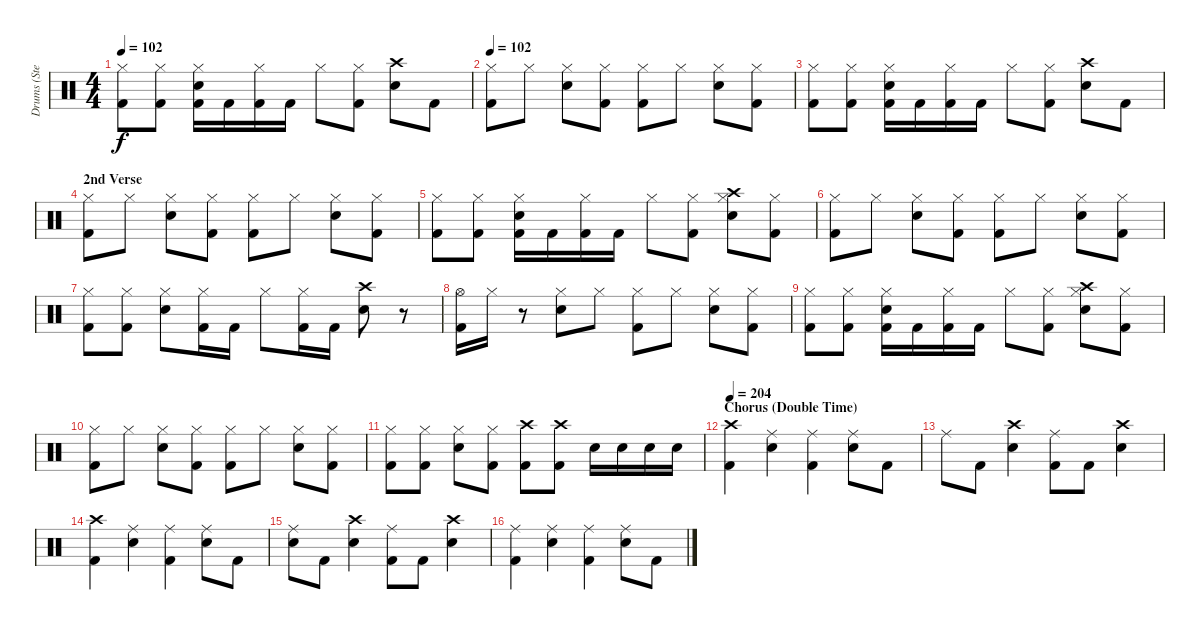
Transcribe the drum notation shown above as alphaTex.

\track ("Drums (Steven)" "Drums (Ste") {instrument percussion}
\staff {score}
\articulation defaults
\ts (4 4)
\tempo 102
\clef neutral
\ks c
("Hi-Hat (closed)" "Kick (hit) 2").8{dy f} ("Hi-Hat (closed)" "Kick (hit) 2").8 ("Hi-Hat (closed)" "Snare (hit) 2" "Kick (hit) 2").16 "Kick (hit) 2".16 ("Hi-Hat (closed)" "Kick (hit) 2").16 "Kick (hit) 2".16 "Hi-Hat (closed)".8 ("Hi-Hat (closed)" "Kick (hit) 2").8 ("Snare (hit) 2" "Crash high (hit)").8 "Kick (hit) 2".8 |
\tempo 102
("Hi-Hat (closed)" "Kick (hit) 2").8 "Hi-Hat (closed)".8 ("Hi-Hat (closed)" "Snare (hit) 2").8 ("Hi-Hat (closed)" "Kick (hit) 2").8 ("Hi-Hat (closed)" "Kick (hit) 2").8 "Hi-Hat (closed)".8 ("Hi-Hat (closed)" "Snare (hit) 2").8 ("Hi-Hat (closed)" "Kick (hit) 2").8 |
("Hi-Hat (closed)" "Kick (hit) 2").8 ("Hi-Hat (closed)" "Kick (hit) 2").8 ("Hi-Hat (closed)" "Snare (hit) 2" "Kick (hit) 2").16 "Kick (hit) 2".16 ("Hi-Hat (closed)" "Kick (hit) 2").16 "Kick (hit) 2".16 "Hi-Hat (closed)".8 ("Hi-Hat (closed)" "Kick (hit) 2").8 ("Snare (hit) 2" "Crash high (hit)").8 "Kick (hit) 2".8 |
\section ("" "2nd Verse")
("Hi-Hat (closed)" "Kick (hit) 2").8 "Hi-Hat (closed)".8 ("Hi-Hat (closed)" "Snare (hit) 2").8 ("Hi-Hat (closed)" "Kick (hit) 2").8 ("Hi-Hat (closed)" "Kick (hit) 2").8 "Hi-Hat (closed)".8 ("Hi-Hat (closed)" "Snare (hit) 2").8 ("Hi-Hat (closed)" "Kick (hit) 2").8 |
("Hi-Hat (closed)" "Kick (hit) 2").8 ("Hi-Hat (closed)" "Kick (hit) 2").8 ("Hi-Hat (closed)" "Snare (hit) 2" "Kick (hit) 2").16 "Kick (hit) 2".16 ("Hi-Hat (closed)" "Kick (hit) 2").16 "Kick (hit) 2".16 "Hi-Hat (closed)".8 ("Hi-Hat (closed)" "Kick (hit) 2").8 ("Hi-Hat (closed)" "Snare (hit) 2" "Crash high (hit)").8 ("Hi-Hat (closed)" "Kick (hit) 2").8 |
("Hi-Hat (closed)" "Kick (hit) 2").8 "Hi-Hat (closed)".8 ("Hi-Hat (closed)" "Snare (hit) 2").8 ("Hi-Hat (closed)" "Kick (hit) 2").8 ("Hi-Hat (closed)" "Kick (hit) 2").8 "Hi-Hat (closed)".8 ("Hi-Hat (closed)" "Snare (hit) 2").8 ("Hi-Hat (closed)" "Kick (hit) 2").8 |
("Hi-Hat (closed)" "Kick (hit) 2").8 ("Hi-Hat (closed)" "Kick (hit) 2").8 ("Hi-Hat (closed)" "Snare (hit) 2").8 ("Hi-Hat (closed)" "Kick (hit) 2").16 "Kick (hit) 2".16 "Hi-Hat (closed)".8 ("Hi-Hat (closed)" "Kick (hit) 2").16 "Kick (hit) 2".16 ("Snare (hit) 2" "Crash high (hit)").8 r.8 |
("Hi-Hat (open)" "Kick (hit) 2").16 "Hi-Hat (closed)".16 r.8 ("Hi-Hat (closed)" "Snare (hit) 2").8 "Hi-Hat (closed)".8 ("Hi-Hat (closed)" "Kick (hit) 2").8 "Hi-Hat (closed)".8 ("Hi-Hat (closed)" "Snare (hit) 2").8 ("Hi-Hat (closed)" "Kick (hit) 2").8 |
("Hi-Hat (closed)" "Kick (hit) 2").8 ("Hi-Hat (closed)" "Kick (hit) 2").8 ("Hi-Hat (closed)" "Snare (hit) 2" "Kick (hit) 2").16 "Kick (hit) 2".16 ("Hi-Hat (closed)" "Kick (hit) 2").16 "Kick (hit) 2".16 "Hi-Hat (closed)".8 ("Hi-Hat (closed)" "Kick (hit) 2").8 ("Hi-Hat (closed)" "Snare (hit) 2" "Crash high (hit)").8 ("Hi-Hat (closed)" "Kick (hit) 2").8 |
("Hi-Hat (closed)" "Kick (hit) 2").8 "Hi-Hat (closed)".8 ("Hi-Hat (closed)" "Snare (hit) 2").8 ("Hi-Hat (closed)" "Kick (hit) 2").8 ("Hi-Hat (closed)" "Kick (hit) 2").8 "Hi-Hat (closed)".8 ("Hi-Hat (closed)" "Snare (hit) 2").8 ("Hi-Hat (closed)" "Kick (hit) 2").8 |
("Hi-Hat (closed)" "Kick (hit) 2").8 ("Hi-Hat (closed)" "Kick (hit) 2").8 ("Hi-Hat (closed)" "Snare (hit) 2").8 ("Hi-Hat (closed)" "Kick (hit) 2").8 ("Kick (hit) 2" "Crash high (hit)").8 ("Kick (hit) 2" "Crash high (hit)").8 "Snare (hit) 2".16 "Snare (hit) 2".16 "Snare (hit) 2".16 "Snare (hit) 2".16 |
\section ("" "Chorus (Double Time)")
\tempo 204
("Kick (hit) 2" "Crash high (hit)").4 ("Snare (hit) 2" "Ride (middle)").4 ("Kick (hit) 2" "Ride (middle)").4 ("Snare (hit) 2" "Ride (middle)").8 "Kick (hit) 2".8 |
"Ride (middle)".8 "Kick (hit) 2".8 ("Snare (hit) 2" "Crash high (hit)").4 ("Kick (hit) 2" "Ride (middle)").8 "Kick (hit) 2".8 ("Snare (hit) 2" "Crash high (hit)").4 |
("Kick (hit) 2" "Crash high (hit)").4 ("Snare (hit) 2" "Ride (middle)").4 ("Kick (hit) 2" "Ride (middle)").4 ("Snare (hit) 2" "Ride (middle)").8 "Kick (hit) 2".8 |
("Snare (hit) 2" "Ride (middle)").8 "Kick (hit) 2".8 ("Snare (hit) 2" "Crash high (hit)").4 ("Kick (hit) 2" "Ride (middle)").8 "Kick (hit) 2".8 ("Snare (hit) 2" "Crash high (hit)").4 |
("Kick (hit) 2" "Ride (middle)").4 ("Snare (hit) 2" "Ride (middle)").4 ("Kick (hit) 2" "Ride (middle)").4 ("Snare (hit) 2" "Ride (middle)").8 "Kick (hit) 2".8
